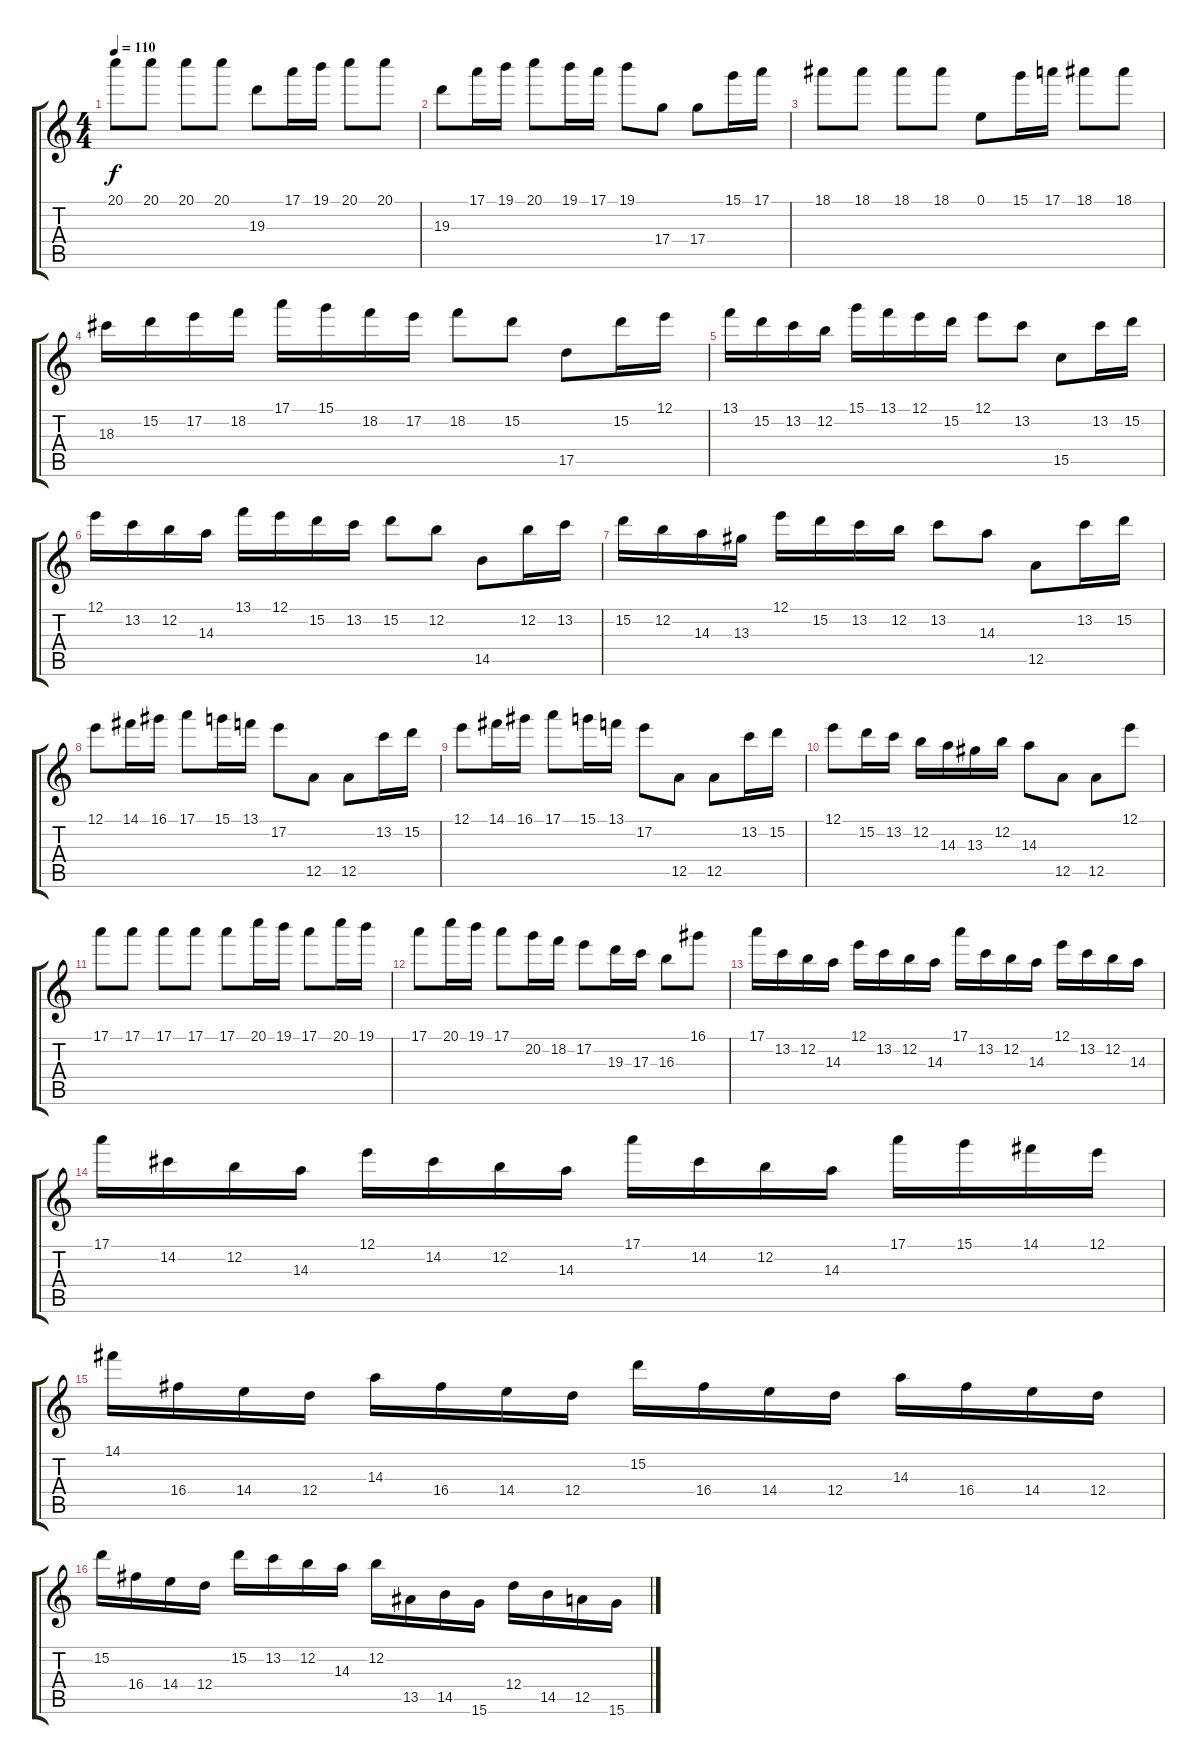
\track "" {instrument distortionguitar}
\staff {score tabs}
\tuning (E4 B3 G3 D3 A2 E2) {hide}
\ts (4 4)
\tempo 110
\clef g2
\ks c
20.1.8{dy f} 20.1.8 20.1.8 20.1.8 19.3.8 17.1.16 19.1.16 20.1.8 20.1.8 |
19.3.8 17.1.16 19.1.16 20.1.8 19.1.16 17.1.16 19.1.8 17.4.8{beam split} 17.4.8 15.1.16 17.1.16 |
18.1.8 18.1.8 18.1.8 18.1.8 0.1.8 15.1.16 17.1.16 18.1.8 18.1.8 |
18.3.16 15.2.16 17.2.16 18.2.16 17.1.16 15.1.16 18.2.16 17.2.16 18.2.8 15.2.8 17.5.8 15.2.16 12.1.16 |
13.1.16 15.2.16 13.2.16 12.2.16 15.1.16 13.1.16 12.1.16 15.2.16 12.1.8 13.2.8 15.5.8 13.2.16 15.2.16 |
12.1.16 13.2.16 12.2.16 14.3.16 13.1.16 12.1.16 15.2.16 13.2.16 15.2.8 12.2.8 14.5.8 12.2.16 13.2.16 |
15.2.16 12.2.16 14.3.16 13.3.16 12.1.16 15.2.16 13.2.16 12.2.16 13.2.8 14.3.8 12.5.8 13.2.16 15.2.16 |
12.1.8 14.1.16 16.1.16 17.1.8 15.1.16 13.1.16 17.2.8 12.5.8 12.5.8 13.2.16 15.2.16 |
12.1.8 14.1.16 16.1.16 17.1.8 15.1.16 13.1.16 17.2.8 12.5.8 12.5.8 13.2.16 15.2.16 |
12.1.8 15.2.16 13.2.16 12.2.16 14.3.16 13.3.16 12.2.16 14.3.8 12.5.8 12.5.8 12.1.8 |
17.1.8 17.1.8 17.1.8 17.1.8 17.1.8 20.1.16 19.1.16 17.1.8 20.1.16 19.1.16 |
17.1.8 20.1.16 19.1.16 17.1.8 20.2.16 18.2.16 17.2.8 19.3.16 17.3.16 16.3.8 16.1.8 |
17.1.16 13.2.16 12.2.16 14.3.16 12.1.16 13.2.16 12.2.16 14.3.16 17.1.16 13.2.16 12.2.16 14.3.16 12.1.16 13.2.16 12.2.16 14.3.16 |
17.1.16 14.2.16 12.2.16 14.3.16 12.1.16 14.2.16 12.2.16 14.3.16 17.1.16 14.2.16 12.2.16 14.3.16 17.1.16 15.1.16 14.1.16 12.1.16 |
14.1.16 16.4.16 14.4.16 12.4.16 14.3.16 16.4.16 14.4.16 12.4.16 15.2.16 16.4.16 14.4.16 12.4.16 14.3.16 16.4.16 14.4.16 12.4.16 |
15.2.16 16.4.16 14.4.16 12.4.16 15.2.16 13.2.16 12.2.16 14.3.16 12.2.16 13.5.16 14.5.16 15.6.16 12.4.16 14.5.16 12.5.16 15.6.16
